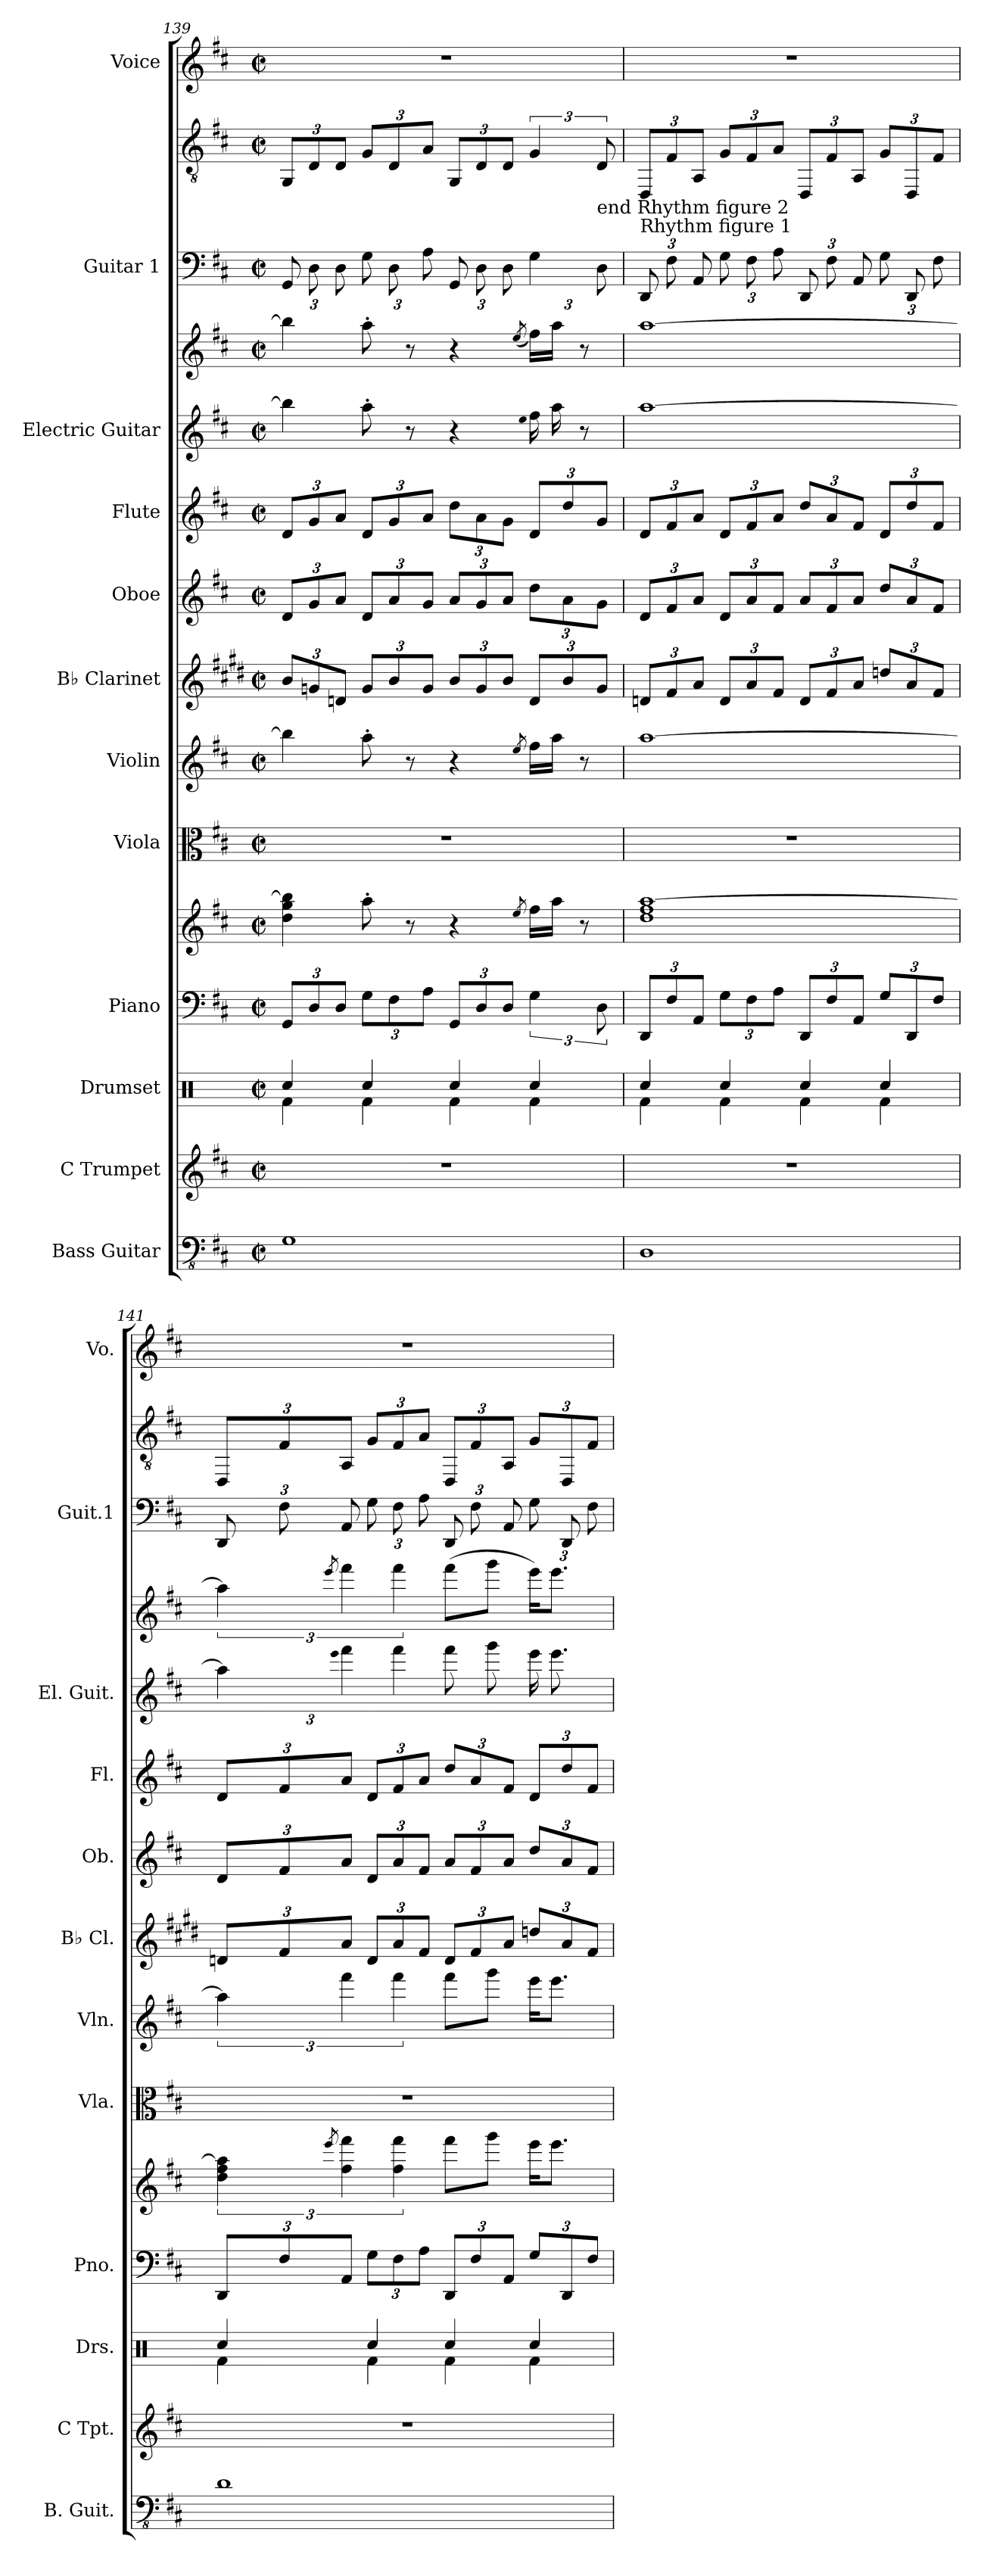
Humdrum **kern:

**kern	**kern	**kern	**kern	**kern	**kern	**kern	**kern	**kern	**kern	**kern	**kern	**kern	**kern	**kern
*part12	*part11	*part10	*part9	*part9	*part8	*part7	*part6	*part5	*part4	*part3	*part3	*part2	*part2	*part1
*staff15	*staff14	*staff13	*staff12	*staff11	*staff10	*staff9	*staff8	*staff7	*staff6	*staff5	*staff4	*staff3	*staff2	*staff1
*I"Bass Guitar	*I"C Trumpet	*I"Drumset	*I"Piano	*	*I"Viola	*I"Violin	*I"B♭ Clarinet	*I"Oboe	*I"Flute	*I"Electric Guitar	*	*I"Guitar 1	*	*I"Voice
*I'B. Guit.	*I'C Tpt.	*I'Drs.	*I'Pno.	*	*I'Vla.	*I'Vln.	*I'B♭ Cl.	*I'Ob.	*I'Fl.	*I'El. Guit.	*	*I'Guit.1	*	*I'Vo.
*clefFv4	*clefG2	*clefX	*clefF4	*clefG2	*clefC3	*clefG2	*clefG2	*clefG2	*clefG2	*	*clefG2	*	*clefGv2	*clefG2
*	*	*	*	*	*	*	*ITrd1c2	*	*	*	*	*	*	*
*k[f#c#]	*k[f#c#]	*k[]	*k[f#c#]	*k[f#c#]	*k[f#c#]	*k[f#c#]	*k[f#c#]	*k[f#c#]	*k[f#c#]	*k[f#c#]	*k[f#c#]	*k[f#c#]	*k[f#c#]	*k[f#c#]
*M2/2	*M2/2	*M2/2	*M2/2	*M2/2	*M2/2	*M2/2	*M2/2	*M2/2	*M2/2	*M2/2	*M2/2	*M2/2	*M2/2	*M2/2
*met(c|)	*met(c|)	*met(c|)	*met(c|)	*met(c|)	*met(c|)	*met(c|)	*met(c|)	*met(c|)	*met(c|)	*met(c|)	*met(c|)	*met(c|)	*met(c|)	*met(c|)
=139	=139	=139	=139	=139	=139	=139	=139	=139	=139	=139	=139	=139	=139	=139
*	*	*^	*	*	*	*	*	*	*	*	*	*	*	*
*	*	*	*	*Xbrackettup	*	*	*	*Xbrackettup	*Xbrackettup	*Xbrackettup	*	*	*Xbrackettup	*Xbrackettup	*
1GG	1r	4Rcc/	4Rf\	12GG/L	4dd\ 4gg\ 4bb\]	1r	4bb\]	12a/L	12d/L	12d/L	4bb]	4bb\]	12GG	12GG/L	1r
.	.	.	.	12D/	.	.	.	12fn/	12g/	12g/	.	.	12D	12D/	.
.	.	.	.	12D/J	.	.	.	12cn/J	12a/J	12a/J	.	.	12D	12D/J	.
.	.	4Rcc/	4Rf\	12G\L	8aa'\	.	8aa'\	12f/L	12d/L	12d/L	8aa'	8aa'\	12G	12G/L	.
.	.	.	.	12F#\	.	.	.	12a/	12a/	12g/	.	.	12D	12D/	.
.	.	.	.	.	8r	.	8r	.	.	.	8r	8r	.	.	.
.	.	.	.	12A\J	.	.	.	12f/J	12g/J	12a/J	.	.	12A	12A/J	.
.	.	4Rcc/	4Rf\	12GG/L	4r	.	4r	12a/L	12a/L	12dd\L	4r	4r	12GG	12GG/L	.
.	.	.	.	12D/	.	.	.	12f/	12g/	12a\	.	.	12D	12D/	.
.	.	.	.	12D/J	.	.	.	12a/J	12a/J	12g\J	.	.	12D	12D/J	.
.	.	.	.	.	8qee/	.	8qee/	.	.	.	qee	(8qee/	.	.	.
*	*	*	*	*brackettup	*	*	*	*	*	*	*	*	*	*brackettup	*
.	.	4Rcc/	4Rf\	6G\	16ff#\LL	.	16ff#\LL	12c/L	12dd\L	12d/L	16ff#	16ff#\LL)	6G	6G/	.
.	.	.	.	.	16aa\JJ	.	16aa\JJ	.	.	.	16aa	16aa\JJ	.	.	.
.	.	.	.	.	.	.	.	12a/	12a\	12dd/	.	.	.	.	.
.	.	.	.	.	8r	.	8r	.	.	.	8r	8r	.	.	.
!	!	!	!	!	!	!	!	!	!	!	!	!	!	!LO:TX:b:t=end Rhythm figure 2	!
.	.	.	.	12D\	.	.	.	12f/J	12g\J	12g/J	.	.	12D	12D/	.
=140	=140	=140	=140	=140	=140	=140	=140	=140	=140	=140	=140	=140	=140	=140	=140
*	*	*	*	*Xbrackettup	*	*	*	*	*	*	*	*	*	*Xbrackettup	*
!	!	!	!	!	!	!	!	!	!	!	!	!	!	!LO:TX:b:t=Rhythm figure 1	!
1DD	1r	4Rcc/	4Rf\	12DD/L	1dd 1ff# [1aa	1r	[1aa	12cn/L	12d/L	12d/L	[1aa	[1aa	12DD	12DD/L	1r
.	.	.	.	12F#/	.	.	.	12e/	12f#/	12f#/	.	.	12F#	12F#/	.
.	.	.	.	12AA/J	.	.	.	12g/J	12a/J	12a/J	.	.	12AA	12AA/J	.
.	.	4Rcc/	4Rf\	12G\L	.	.	.	12c/L	12d/L	12d/L	.	.	12G	12G/L	.
.	.	.	.	12F#\	.	.	.	12g/	12a/	12f#/	.	.	12F#	12F#/	.
.	.	.	.	12A\J	.	.	.	12e/J	12f#/J	12a/J	.	.	12A	12A/J	.
.	.	4Rcc/	4Rf\	12DD/L	.	.	.	12c/L	12a/L	12dd/L	.	.	12DD	12DD/L	.
.	.	.	.	12F#/	.	.	.	12e/	12f#/	12a/	.	.	12F#	12F#/	.
.	.	.	.	12AA/J	.	.	.	12g/J	12a/J	12f#/J	.	.	12AA	12AA/J	.
.	.	4Rcc/	4Rf\	12G/L	.	.	.	12ccn/L	12dd/L	12d/L	.	.	12G	12G/L	.
.	.	.	.	12DD/	.	.	.	12g/	12a/	12dd/	.	.	12DD	12DD/	.
.	.	.	.	12F#/J	.	.	.	12e/J	12f#/J	12f#/J	.	.	12F#	12F#/J	.
!!LO:PB:g=z
=141	=141	=141	=141	=141	=141	=141	=141	=141	=141	=141	=141	=141	=141	=141	=141
*	*	*	*	*	*	*	*	*	*	*	*Xbrackettup	*	*	*	*
1D	1r	4Rcc/	4Rf\	12DD/L	6dd\ 6ff#\ 6aa\]	1r	6aa\]	12cn/L	12d/L	12d/L	6aa]	6aa\]	12DD	12DD/L	1r
.	.	.	.	12F#/	.	.	.	12e/	12f#/	12f#/	.	.	12F#	12F#/	.
.	.	.	.	.	8qeee/	.	.	.	.	.	qeee	8qeee/	.	.	.
.	.	.	.	12AA/J	6ff#\ 6fff#\	.	6fff#\	12g/J	12a/J	12a/J	6fff#	6fff#\	12AA	12AA/J	.
.	.	4Rcc/	4Rf\	12G\L	.	.	.	12c/L	12d/L	12d/L	.	.	12G	12G/L	.
.	.	.	.	12F#\	6ff#\ 6fff#\	.	6fff#\	12g/	12a/	12f#/	6fff#	6fff#\	12F#	12F#/	.
.	.	.	.	12A\J	.	.	.	12e/J	12f#/J	12a/J	.	.	12A	12A/J	.
.	.	4Rcc/	4Rf\	12DD/L	8fff#\L	.	8fff#\L	12c/L	12a/L	12dd/L	8fff#	(8fff#\L	12DD	12DD/L	.
.	.	.	.	12F#/	.	.	.	12e/	12f#/	12a/	.	.	12F#	12F#/	.
.	.	.	.	.	8ggg\J	.	8ggg\J	.	.	.	8ggg	8ggg\J	.	.	.
.	.	.	.	12AA/J	.	.	.	12g/J	12a/J	12f#/J	.	.	12AA	12AA/J	.
.	.	4Rcc/	4Rf\	12G/L	16eee\KL	.	16eee\KL	12ccn/L	12dd/L	12d/L	16eee	16eee\KL)	12G	12G/L	.
.	.	.	.	.	8.eee\J	.	8.eee\J	.	.	.	8.eee	8.eee\J	.	.	.
.	.	.	.	12DD/	.	.	.	12g/	12a/	12dd/	.	.	12DD	12DD/	.
.	.	.	.	12F#/J	.	.	.	12e/J	12f#/J	12f#/J	.	.	12F#	12F#/J	.
*	*	*v	*v	*	*	*	*	*	*	*	*	*	*	*	*
=	=	=	=	=	=	=	=	=	=	=	=	=	=	=
*-	*-	*-	*-	*-	*-	*-	*-	*-	*-	*-	*-	*-	*-	*-
